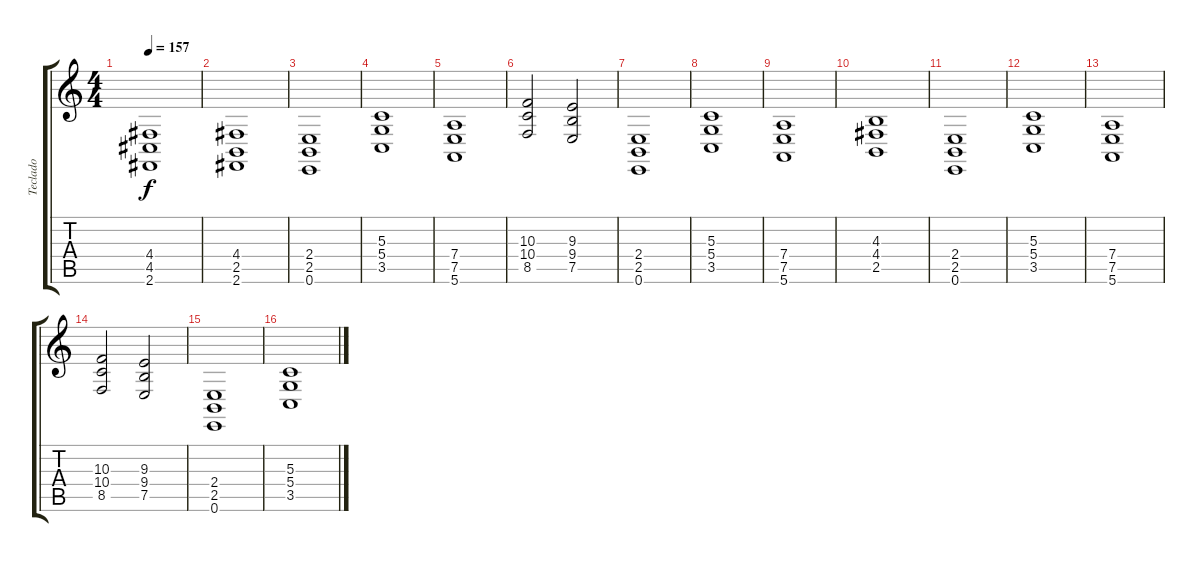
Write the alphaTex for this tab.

\track ("Teclado" "Teclado") {instrument choiraahs}
\staff {score tabs}
\tuning (E4 B3 G3 D3 A2 E2) {hide}
\ts (4 4)
\tempo 157
\clef g2
\ks c
(4.4 4.5 2.6).1{dy f} |
(4.4 2.5 2.6).1 |
(2.4 2.5 0.6).1 |
(5.3 5.4 3.5).1 |
(7.4 7.5 5.6).1 |
(10.3 10.4 8.5).2 (9.3 9.4 7.5).2 |
(2.4 2.5 0.6).1 |
(5.3 5.4 3.5).1 |
(7.4 7.5 5.6).1 |
(4.3 4.4 2.5).1 |
(2.4 2.5 0.6).1 |
(5.3 5.4 3.5).1 |
(7.4 7.5 5.6).1 |
(10.3 10.4 8.5).2 (9.3 9.4 7.5).2 |
(2.4 2.5 0.6).1 |
(5.3 5.4 3.5).1
